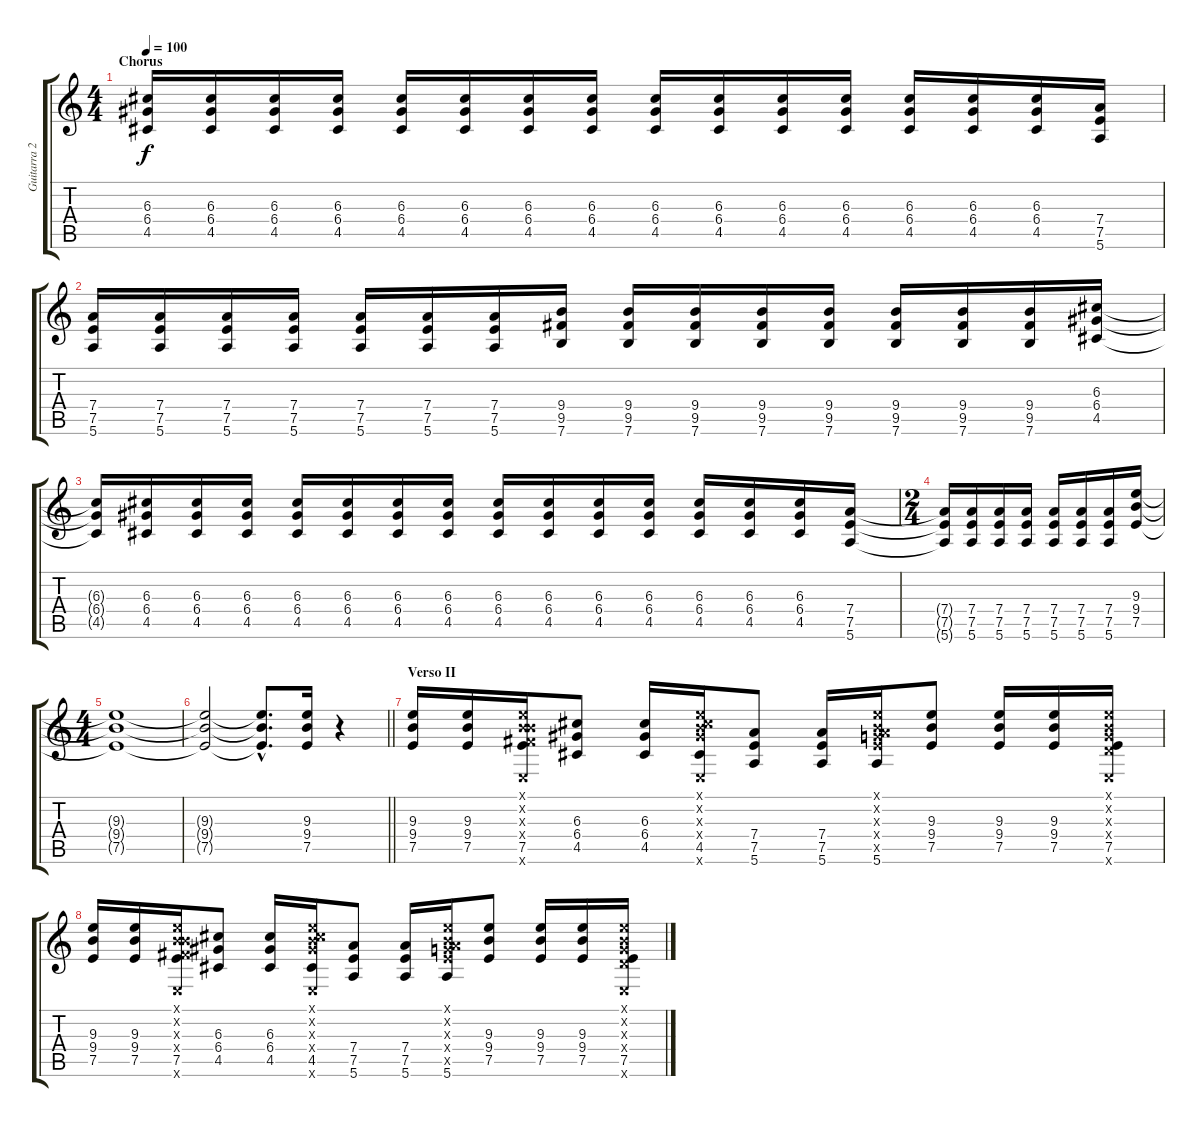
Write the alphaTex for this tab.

\track ("Guitarra 2 - Mathias Farm" "Guitarra 2") {instrument distortionguitar}
\staff {score tabs}
\tuning (E4 B3 G3 D3 A2 E2) {hide}
\ts (4 4)
\section ("" "Chorus")
\tempo 100
\clef g2
\ks c
(6.3 6.4 4.5).16{dy f} (6.3 6.4 4.5).16 (6.3 6.4 4.5).16 (6.3 6.4 4.5).16 (6.3 6.4 4.5).16 (6.3 6.4 4.5).16 (6.3 6.4 4.5).16 (6.3 6.4 4.5).16 (6.3 6.4 4.5).16 (6.3 6.4 4.5).16 (6.3 6.4 4.5).16 (6.3 6.4 4.5).16 (6.3 6.4 4.5).16 (6.3 6.4 4.5).16 (6.3 6.4 4.5).16 (7.4 7.5 5.6).16 |
(7.4 7.5 5.6).16 (7.4 7.5 5.6).16 (7.4 7.5 5.6).16 (7.4 7.5 5.6).16 (7.4 7.5 5.6).16 (7.4 7.5 5.6).16 (7.4 7.5 5.6).16 (9.4 9.5 7.6).16 (9.4 9.5 7.6).16 (9.4 9.5 7.6).16 (9.4 9.5 7.6).16 (9.4 9.5 7.6).16 (9.4 9.5 7.6).16 (9.4 9.5 7.6).16 (9.4 9.5 7.6).16 (6.3 6.4 4.5).16 |
(6.3{t} 6.4{t} 4.5{t}).16 (6.3 6.4 4.5).16 (6.3 6.4 4.5).16 (6.3 6.4 4.5).16 (6.3 6.4 4.5).16 (6.3 6.4 4.5).16 (6.3 6.4 4.5).16 (6.3 6.4 4.5).16 (6.3 6.4 4.5).16 (6.3 6.4 4.5).16 (6.3 6.4 4.5).16 (6.3 6.4 4.5).16 (6.3 6.4 4.5).16 (6.3 6.4 4.5).16 (6.3 6.4 4.5).16 (7.4 7.5 5.6).16 |
\ts (2 4)
(7.4{t} 7.5{t} 5.6{t}).16 (7.4 7.5 5.6).16 (7.4 7.5 5.6).16 (7.4 7.5 5.6).16 (7.4 7.5 5.6).16 (7.4 7.5 5.6).16 (7.4 7.5 5.6).16 (9.3 9.4 7.5).16 |
\ts (4 4)
(9.3{t} 9.4{t} 7.5{t}).1 |
\barLineRight lightlight
(9.3{t} 9.4{t} 7.5{t}).2 (9.3{hac t} 9.4{hac t} 7.5{hac t}).8{d} (9.3 9.4 7.5).16 r.4 |
\section ("" "Verso II")
(9.3 9.4 7.5).16 (9.3 9.4 7.5).16 (0.1{x} 0.2{x} 4.3{x} 4.4{x} 7.5 0.6{x}).16 (6.3 6.4 4.5).8 (6.3 6.4 4.5).16 (0.1{x} 0.2{x} 6.3{x} 6.4{x} 4.5 0.6{x}).16 (7.4 7.5 5.6).8 (7.4 7.5 5.6).16 (0.1{x} 0.2{x} 0.3{x} 7.4{x} 7.5{x} 5.6).16 (9.3 9.4 7.5).8 (9.3 9.4 7.5).16 (9.3 9.4 7.5).16 (0.1{x} 0.2{x} 0.3{x} 0.4{x} 7.5 0.6{x}).16 |
(9.3 9.4 7.5).16 (9.3 9.4 7.5).16 (0.1{x} 0.2{x} 4.3{x} 4.4{x} 7.5 0.6{x}).16 (6.3 6.4 4.5).8 (6.3 6.4 4.5).16 (0.1{x} 0.2{x} 6.3{x} 6.4{x} 4.5 0.6{x}).16 (7.4 7.5 5.6).8 (7.4 7.5 5.6).16 (0.1{x} 0.2{x} 0.3{x} 7.4{x} 7.5{x} 5.6).16 (9.3 9.4 7.5).8 (9.3 9.4 7.5).16 (9.3 9.4 7.5).16 (0.1{x} 0.2{x} 0.3{x} 0.4{x} 7.5 0.6{x}).16
